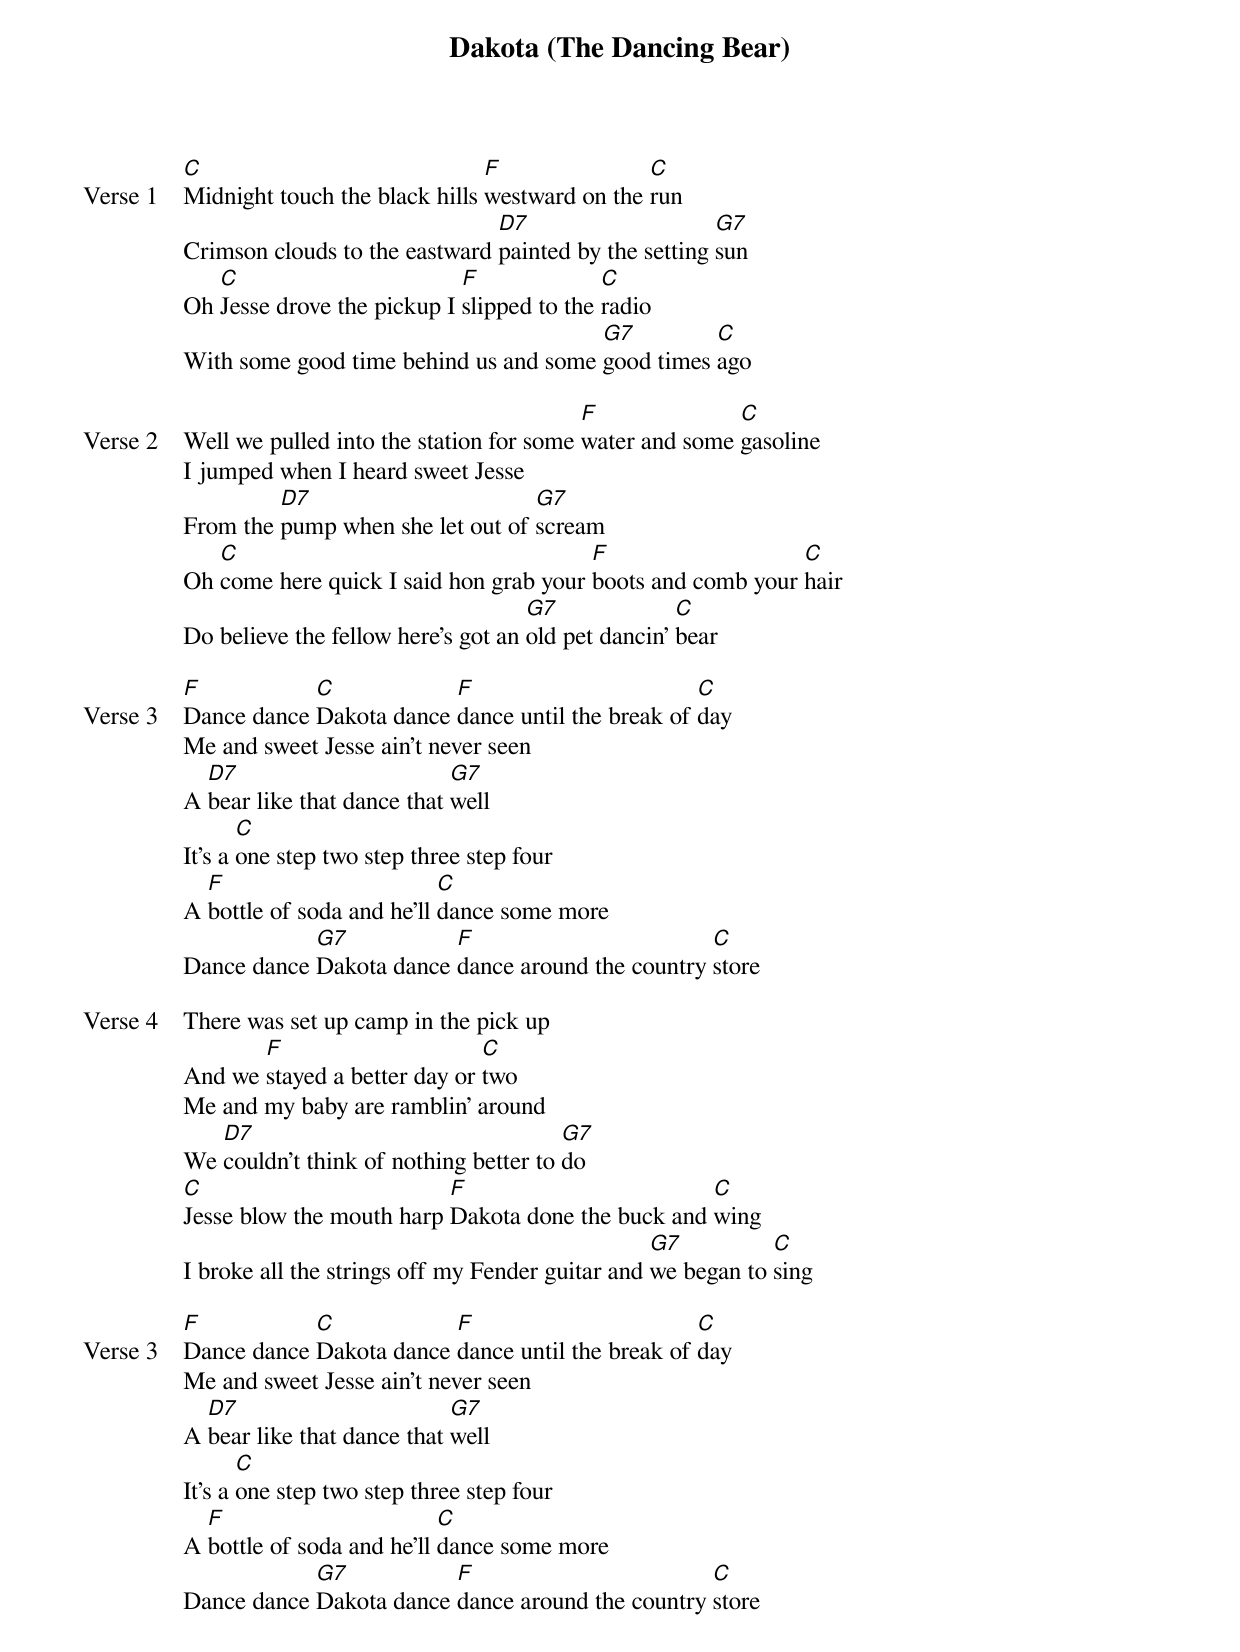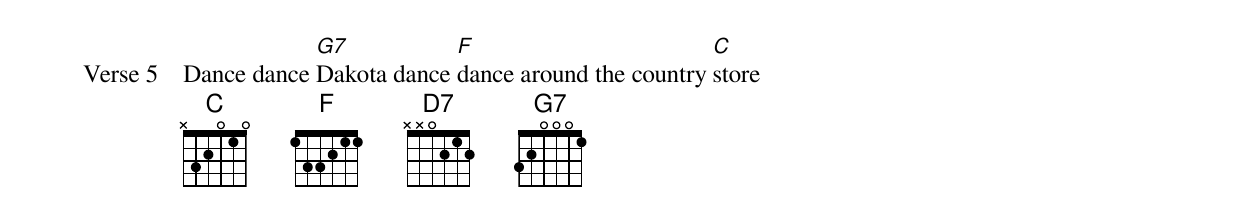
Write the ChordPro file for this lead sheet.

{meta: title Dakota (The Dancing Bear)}
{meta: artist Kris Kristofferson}
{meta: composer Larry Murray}

{start_of_verse: Verse 1}
[C]Midnight touch the black hills [F]westward on the [C]run
Crimson clouds to the eastward [D7]painted by the setting [G7]sun
Oh [C]Jesse drove the pickup I [F]slipped to the [C]radio
With some good time behind us and some [G7]good times [C]ago
{end_of_verse}

{start_of_verse: Verse 2}
Well we pulled into the station for some [F]water and some [C]gasoline
I jumped when I heard sweet Jesse
From the [D7]pump when she let out of [G7]scream
Oh [C]come here quick I said hon grab your [F]boots and comb your [C]hair
Do believe the fellow here's got an [G7]old pet dancin' [C]bear
{end_of_verse}

{start_of_verse: Verse 3}
[F]Dance dance [C]Dakota dance [F]dance until the break of [C]day
Me and sweet Jesse ain't never seen
A [D7]bear like that dance that [G7]well
It's a [C]one step two step three step four
A [F]bottle of soda and he'll [C]dance some more
Dance dance [G7]Dakota dance [F]dance around the country [C]store
{end_of_verse}

{start_of_verse: Verse 4}
There was set up camp in the pick up
And we [F]stayed a better day or [C]two
Me and my baby are ramblin' around
We [D7]couldn't think of nothing better to [G7]do
[C]Jesse blow the mouth harp [F]Dakota done the buck and [C]wing
I broke all the strings off my Fender guitar and [G7]we began to [C]sing
{end_of_verse}

{start_of_verse: Verse 3}
[F]Dance dance [C]Dakota dance [F]dance until the break of [C]day
Me and sweet Jesse ain't never seen
A [D7]bear like that dance that [G7]well
It's a [C]one step two step three step four
A [F]bottle of soda and he'll [C]dance some more
Dance dance [G7]Dakota dance [F]dance around the country [C]store
{end_of_verse}

{start_of_verse: Verse 5}
Dance dance [G7]Dakota dance [F]dance around the country [C]store
{end_of_verse}
